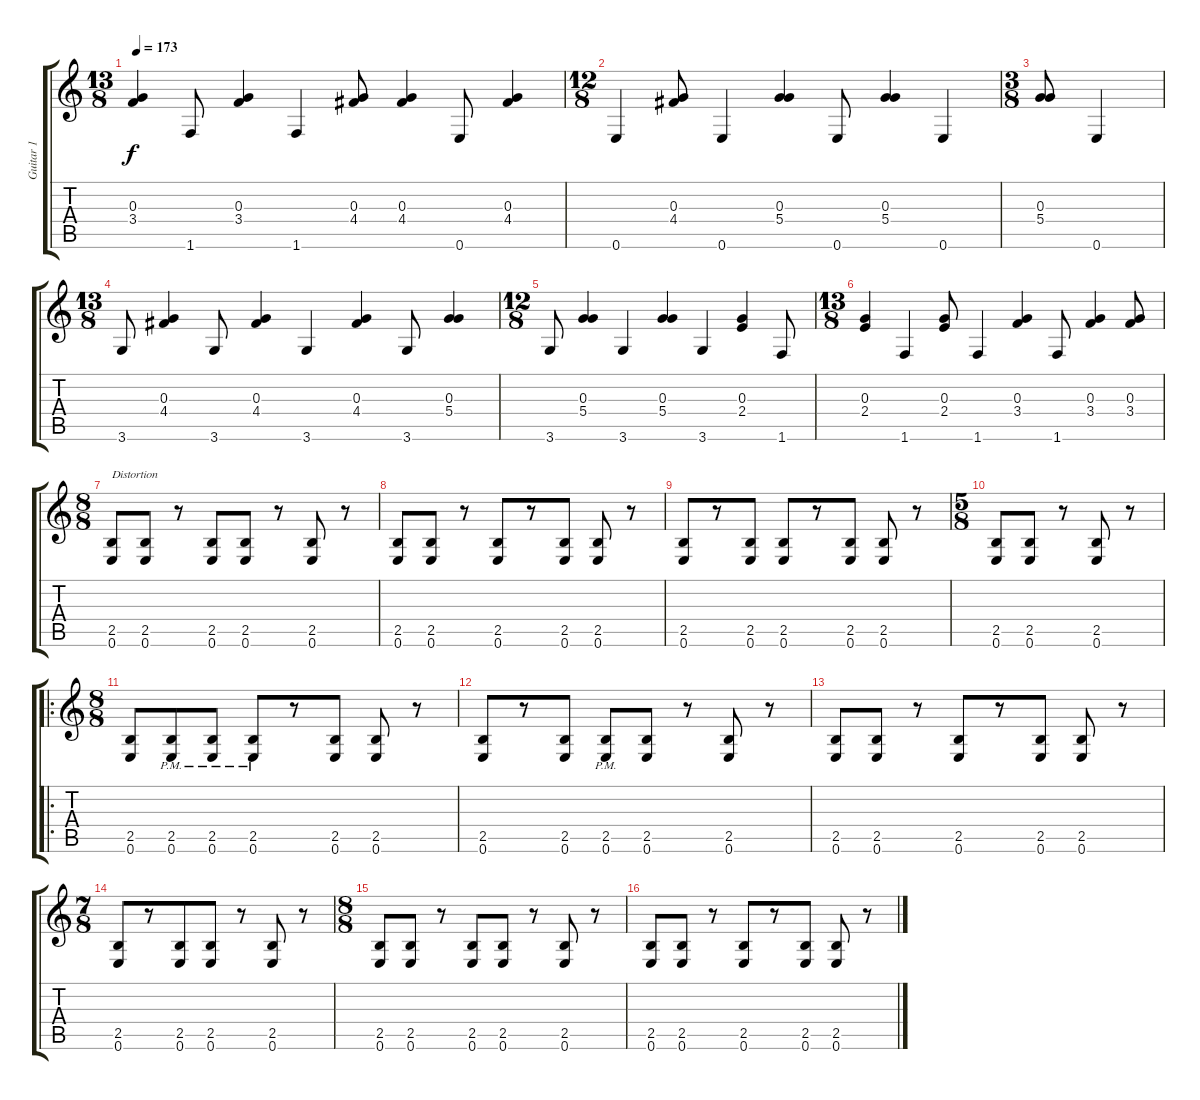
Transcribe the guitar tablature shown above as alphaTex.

\track ("Guitar 1" "Guitar 1") {instrument distortionguitar}
\staff {score tabs}
\tuning (E4 B3 G3 D3 A2 E2) {hide}
\ts (13 8)
\tempo 173
\clef g2
\ks c
(0.3 3.4).4{dy f} 1.6.8 (0.3 3.4).4 1.6.4 (0.3 4.4).8 (0.3 4.4).4 0.6.8 (0.3 4.4).4 |
\ts (12 8)
0.6.4 (0.3 4.4).8 0.6.4 (0.3 5.4).4 0.6.8 (0.3 5.4).4 0.6.4 |
\ts (3 8)
(0.3 5.4).8 0.6.4 |
\ts (13 8)
3.6.8 (0.3 4.4).4 3.6.8 (0.3 4.4).4 3.6.4 (0.3 4.4).4 3.6.8 (0.3 5.4).4 |
\ts (12 8)
3.6.8 (0.3 5.4).4 3.6.4 (0.3 5.4).4 3.6.4 (0.3 2.4).4 1.6.8 |
\ts (13 8)
(0.3 2.4).4 1.6.4 (0.3 2.4).8 1.6.4 (0.3 3.4).4 1.6.8 (0.3 3.4).4 (0.3 3.4).8 |
\ts (8 8)
(2.5 0.6).8{txt "Distortion" instrument distortionguitar} (2.5 0.6).8 r.8 (2.5 0.6).8 (2.5 0.6).8 r.8 (2.5 0.6).8 r.8 |
(2.5 0.6).8 (2.5 0.6).8 r.8 (2.5 0.6).8 r.8 (2.5 0.6).8 (2.5 0.6).8 r.8 |
(2.5 0.6).8 r.8 (2.5 0.6).8 (2.5 0.6).8 r.8 (2.5 0.6).8 (2.5 0.6).8 r.8 |
\ts (5 8)
(2.5 0.6).8 (2.5 0.6).8 r.8 (2.5 0.6).8 r.8 |
\ro
\ts (8 8)
(2.5 0.6).8 (2.5{pm} 0.6{pm}).8 (2.5{pm} 0.6{pm}).8 (2.5{pm} 0.6{pm}).8 r.8 (2.5 0.6).8 (2.5 0.6).8 r.8 |
(2.5 0.6).8 r.8 (2.5 0.6).8 (2.5{pm} 0.6{pm}).8 (2.5 0.6).8 r.8 (2.5 0.6).8 r.8 |
(2.5 0.6).8 (2.5 0.6).8 r.8 (2.5 0.6).8 r.8 (2.5 0.6).8 (2.5 0.6).8 r.8 |
\ts (7 8)
(2.5 0.6).8 r.8 (2.5 0.6).8 (2.5 0.6).8 r.8 (2.5 0.6).8 r.8 |
\ts (8 8)
(2.5 0.6).8 (2.5 0.6).8 r.8 (2.5 0.6).8 (2.5 0.6).8 r.8 (2.5 0.6).8 r.8 |
(2.5 0.6).8 (2.5 0.6).8 r.8 (2.5 0.6).8 r.8 (2.5 0.6).8 (2.5 0.6).8 r.8
